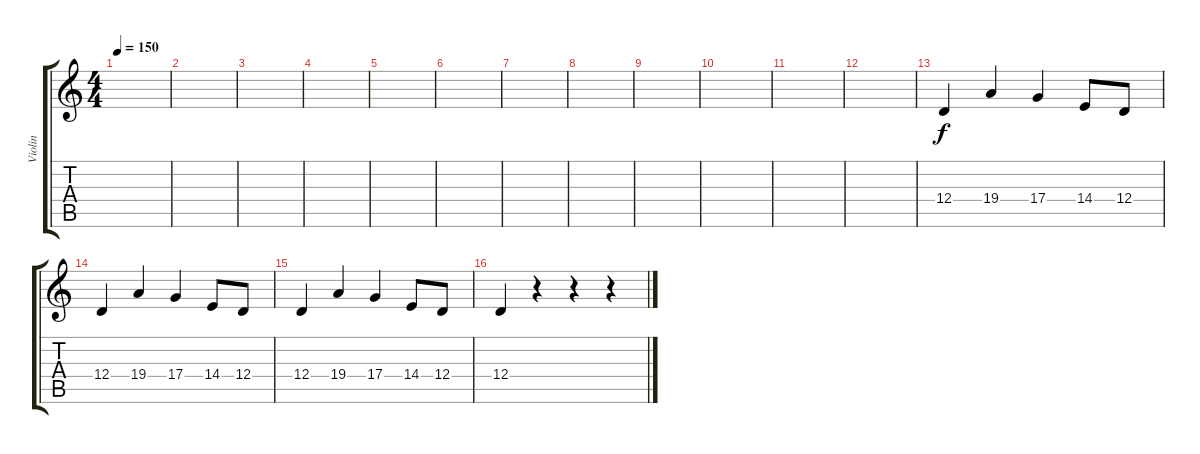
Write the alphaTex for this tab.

\track ("Violin" "Violin") {instrument violin}
\staff {score tabs}
\tuning (E4 B3 G3 D3 A2 E2) {hide}
\ts (4 4)
\tempo 150
\clef g2
\ks c
|
|
|
|
|
|
|
|
|
|
|
|
12.4.4 19.4.4 17.4.4 14.4.8 12.4.8 |
12.4.4 19.4.4 17.4.4 14.4.8 12.4.8 |
12.4.4 19.4.4 17.4.4 14.4.8 12.4.8 |
12.4.4 r.4 r.4 r.4
